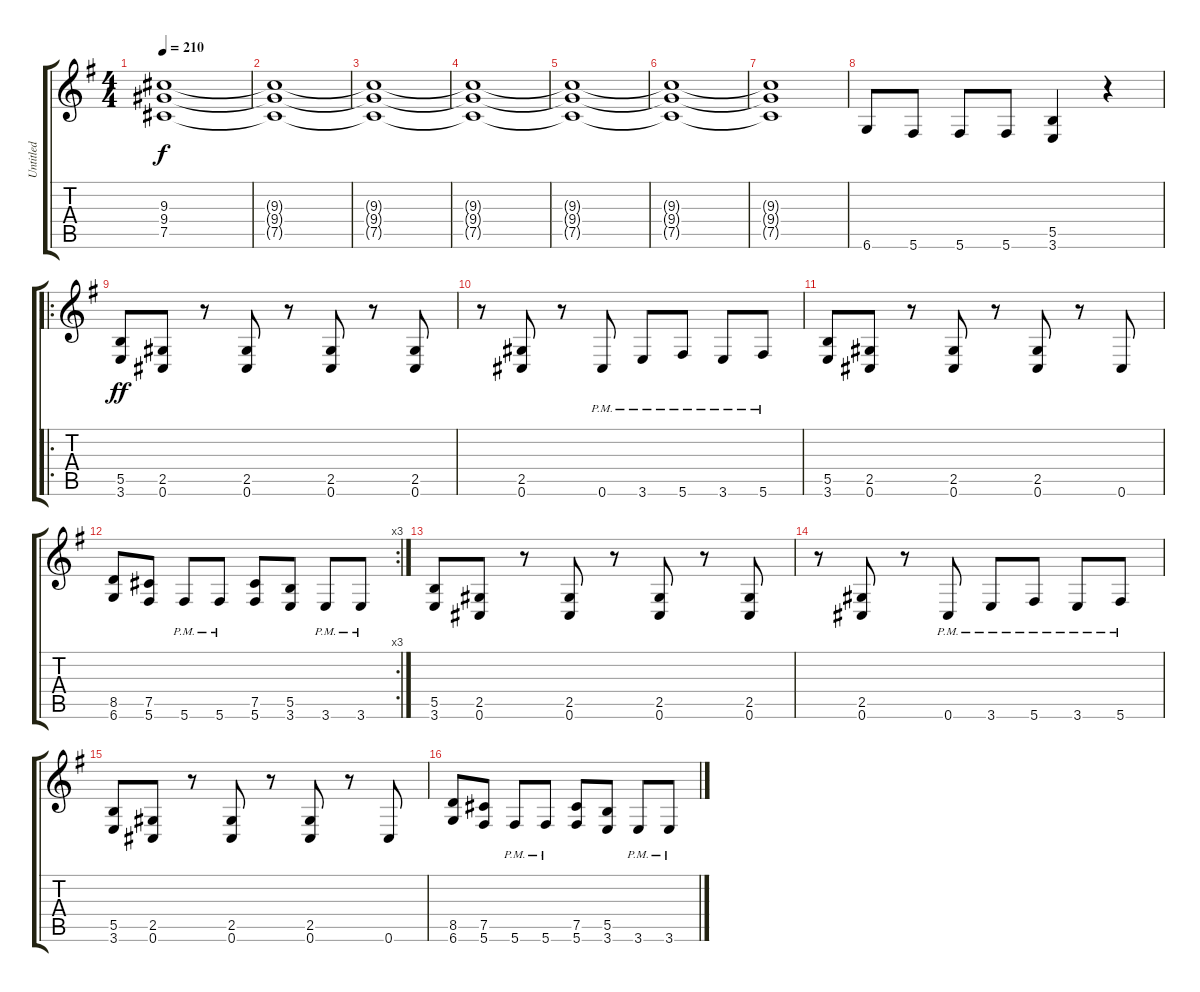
\track ("Untitled" "Untitled") {instrument distortionguitar}
\staff {score tabs}
\tuning (Db4 Ab3 E3 B2 Gb2 Db2) {hide}
\ts (4 4)
\tempo 210
\clef g2
\ks g
(9.3 9.4 7.5).1{dy f} |
(9.3{t} 9.4{t} 7.5{t}).1 |
(9.3{t} 9.4{t} 7.5{t}).1 |
(9.3{t} 9.4{t} 7.5{t}).1 |
(9.3{t} 9.4{t} 7.5{t}).1 |
(9.3{t} 9.4{t} 7.5{t}).1 |
(9.3{t} 9.4{t} 7.5{t}).1 |
6.6.8 5.6.8 5.6.8 5.6.8 (5.5 3.6).4 r.4 |
\ro
(5.5 3.6).8{dy ff} (2.5 0.6).8 r.8 (2.5 0.6).8 r.8 (2.5 0.6).8 r.8 (2.5 0.6).8 |
r.8 (2.5 0.6).8 r.8 0.6{pm}.8 3.6{pm}.8 5.6{pm}.8 3.6{pm}.8 5.6{pm}.8 |
(5.5 3.6).8 (2.5 0.6).8 r.8 (2.5 0.6).8 r.8 (2.5 0.6).8 r.8 0.6.8 |
\rc 3
(8.5 6.6).8 (7.5 5.6).8 5.6{pm}.8 5.6{pm}.8 (7.5 5.6).8 (5.5 3.6).8 3.6{pm}.8 3.6{pm}.8 |
(5.5 3.6).8 (2.5 0.6).8 r.8 (2.5 0.6).8 r.8 (2.5 0.6).8 r.8 (2.5 0.6).8 |
r.8 (2.5 0.6).8 r.8 0.6{pm}.8 3.6{pm}.8 5.6{pm}.8 3.6{pm}.8 5.6{pm}.8 |
(5.5 3.6).8 (2.5 0.6).8 r.8 (2.5 0.6).8 r.8 (2.5 0.6).8 r.8 0.6.8 |
(8.5 6.6).8 (7.5 5.6).8 5.6{pm}.8 5.6{pm}.8 (7.5 5.6).8 (5.5 3.6).8 3.6{pm}.8 3.6{pm}.8
